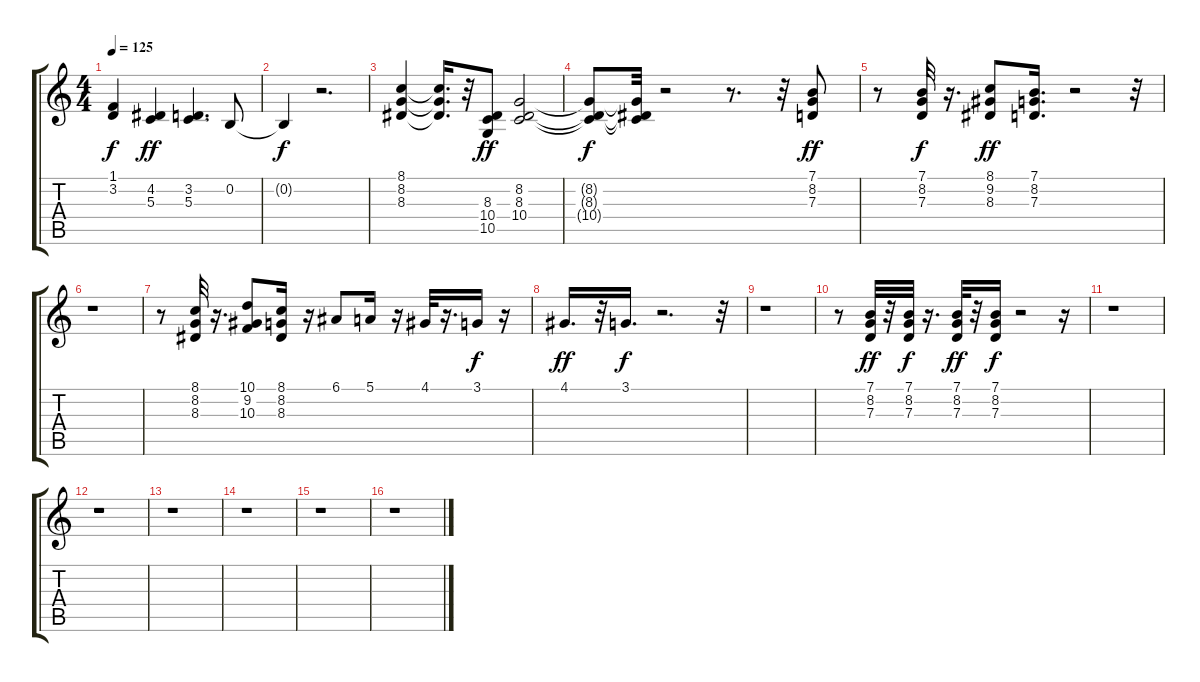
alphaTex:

\track "" {instrument voiceoohs}
\staff {score tabs}
\tuning (E4 B3 G3 D3 A2 E2) {hide}
\ts (4 4)
\tempo 125
\clef g2
\ks c
(1.1 3.2).4{dy f} (4.2 5.3).4{dy ff} (3.2 5.3).4{d} 0.2.8 |
0.2{t}.4{dy f} r.2{d} |
(8.1 8.2 8.3).4 (8.1{t} 8.2{t} 8.3{t}).16{d} r.32 (8.3 10.4 10.5).8{dy ff} (8.2 8.3 10.4).2 |
(8.2{t} 8.3{t} 10.4{t}).8{dy f} (8.2{t} 8.3{t} 10.4{t}).32 r.2 r.8{d} r.32 (7.1 8.2 7.3).8{dy ff} |
r.8 (7.1 8.2 7.3).32{dy f} r.16{d} (8.1 9.2 8.3).8{dy ff} (7.1 8.2 7.3).16{d} r.2 r.32 |
r.1 |
r.8 (8.1 8.2 8.3).32 r.16{d} (10.1 9.2 10.3).8 (8.1 8.2 8.3).16 r.16 6.1.8 5.1.16 r.16 4.1.32 r.16{d} 3.1.16{dy f} r.16 |
4.1.16{d dy ff} r.32 3.1.16{d dy f} r.2{d} r.32 |
r.1 |
r.8 (7.1 8.2 7.3).32{dy ff} r.32 (7.1 8.2 7.3).32{dy f} r.16{d} (7.1 8.2 7.3).32{dy ff} r.32 (7.1 8.2 7.3).16{dy f} r.2 r.16 |
r.1 |
r.1 |
r.1 |
r.1 |
r.1 |
r.1
